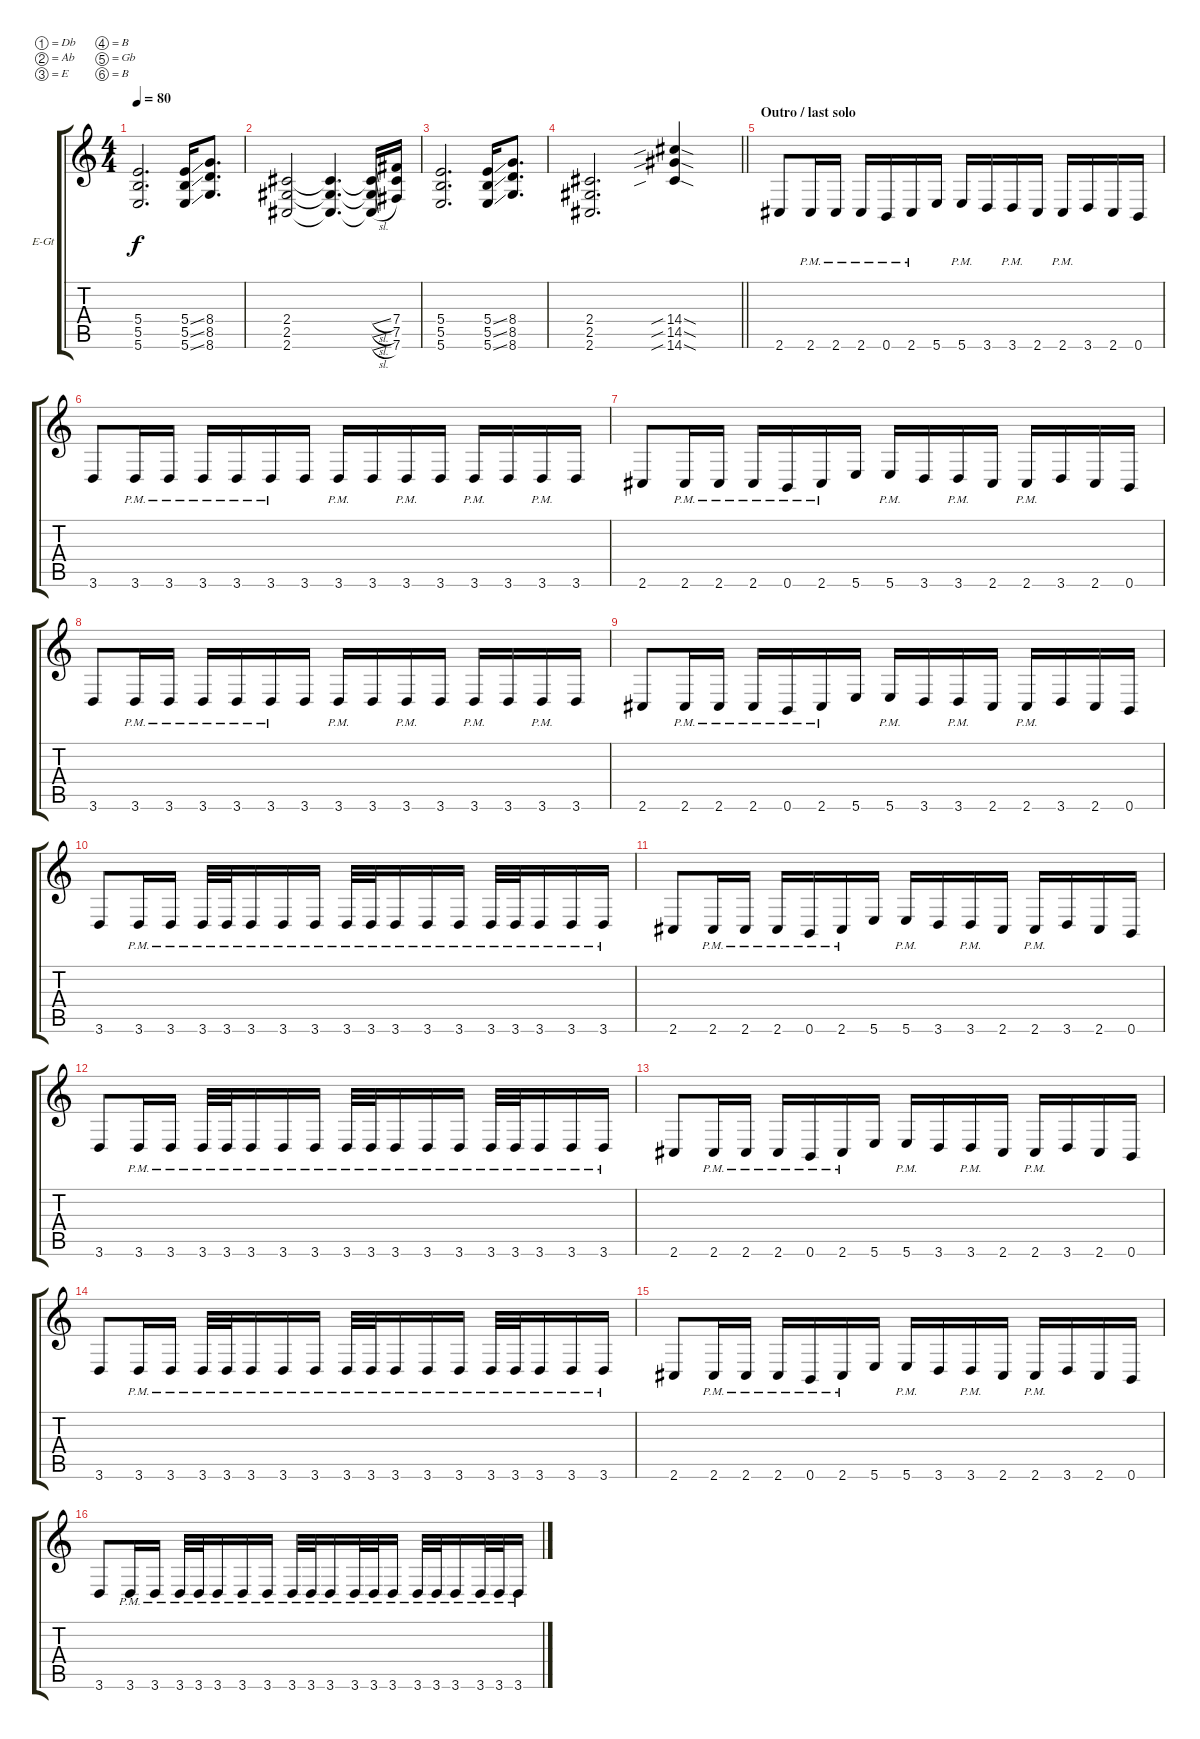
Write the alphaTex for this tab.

\bracketExtendMode groupsimilarinstruments
\firstSystemTrackNameOrientation horizontal
\otherSystemsTrackNameOrientation horizontal
\track ("Right guitar" "E-Gt") {instrument overdrivenguitar}
\staff {score tabs}
\tuning (Db4 Ab3 E3 B2 Gb2 B1)
\ts (4 4)
\tempo 80
\clef g2
\ks c
(5.4 5.5 5.6).2{d dy f} (5.4{ss} 5.5{ss} 5.6{ss}).16 (8.4 8.5 8.6).8{d} |
(2.4 2.5 2.6).2 (2.4{t} 2.5{t} 2.6{t}).4{d} (2.4{sl t} 2.5{sl t} 2.6{sl t}).16 (7.4 7.5 7.6).16 |
(5.4 5.5 5.6).2{d} (5.4{ss} 5.5{ss} 5.6{ss}).16 (8.4 8.5 8.6).8{d} |
\barLineRight lightlight
(2.4 2.5 2.6).2{d} (14.4{sib sod} 14.5{sib sod} 14.6{sib sod}).4 |
\section ("" "Outro / last solo")
2.6.8 2.6{pm}.16 2.6{pm}.16 2.6{pm}.16 0.6{pm}.16 2.6{pm}.16 5.6.16 5.6{pm}.16 3.6.16 3.6{pm}.16 2.6.16 2.6{pm}.16 3.6.16 2.6.16 0.6.16 |
3.6.8 3.6{pm}.16 3.6{pm}.16 3.6{pm}.16 3.6{pm}.16 3.6{pm}.16 3.6.16 3.6{pm}.16 3.6.16 3.6{pm}.16 3.6.16 3.6{pm}.16 3.6.16 3.6{pm}.16 3.6.16 |
2.6.8 2.6{pm}.16 2.6{pm}.16 2.6{pm}.16 0.6{pm}.16 2.6{pm}.16 5.6.16 5.6{pm}.16 3.6.16 3.6{pm}.16 2.6.16 2.6{pm}.16 3.6.16 2.6.16 0.6.16 |
3.6.8 3.6{pm}.16 3.6{pm}.16 3.6{pm}.16 3.6{pm}.16 3.6{pm}.16 3.6.16 3.6{pm}.16 3.6.16 3.6{pm}.16 3.6.16 3.6{pm}.16 3.6.16 3.6{pm}.16 3.6.16 |
2.6.8 2.6{pm}.16 2.6{pm}.16 2.6{pm}.16 0.6{pm}.16 2.6{pm}.16 5.6.16 5.6{pm}.16 3.6.16 3.6{pm}.16 2.6.16 2.6{pm}.16 3.6.16 2.6.16 0.6.16 |
3.6.8 3.6{pm}.16 3.6{pm}.16 3.6{pm}.32 3.6{pm}.32 3.6{pm}.16 3.6{pm}.16 3.6{pm}.16 3.6{pm}.32 3.6{pm}.32 3.6{pm}.16 3.6{pm}.16 3.6{pm}.16 3.6{pm}.32 3.6{pm}.32 3.6{pm}.16 3.6{pm}.16 3.6{pm}.16 |
2.6.8 2.6{pm}.16 2.6{pm}.16 2.6{pm}.16 0.6{pm}.16 2.6{pm}.16 5.6.16 5.6{pm}.16 3.6.16 3.6{pm}.16 2.6.16 2.6{pm}.16 3.6.16 2.6.16 0.6.16 |
3.6.8 3.6{pm}.16 3.6{pm}.16 3.6{pm}.32 3.6{pm}.32 3.6{pm}.16 3.6{pm}.16 3.6{pm}.16 3.6{pm}.32 3.6{pm}.32 3.6{pm}.16 3.6{pm}.16 3.6{pm}.16 3.6{pm}.32 3.6{pm}.32 3.6{pm}.16 3.6{pm}.16 3.6{pm}.16 |
2.6.8 2.6{pm}.16 2.6{pm}.16 2.6{pm}.16 0.6{pm}.16 2.6{pm}.16 5.6.16 5.6{pm}.16 3.6.16 3.6{pm}.16 2.6.16 2.6{pm}.16 3.6.16 2.6.16 0.6.16 |
3.6.8 3.6{pm}.16 3.6{pm}.16 3.6{pm}.32 3.6{pm}.32 3.6{pm}.16 3.6{pm}.16 3.6{pm}.16 3.6{pm}.32 3.6{pm}.32 3.6{pm}.16 3.6{pm}.16 3.6{pm}.16 3.6{pm}.32 3.6{pm}.32 3.6{pm}.16 3.6{pm}.16 3.6{pm}.16 |
2.6.8 2.6{pm}.16 2.6{pm}.16 2.6{pm}.16 0.6{pm}.16 2.6{pm}.16 5.6.16 5.6{pm}.16 3.6.16 3.6{pm}.16 2.6.16 2.6{pm}.16 3.6.16 2.6.16 0.6.16 |
3.6.8 3.6{pm}.16 3.6{pm}.16 3.6{pm}.32 3.6{pm}.32 3.6{pm}.16 3.6{pm}.16 3.6{pm}.16 3.6{pm}.32 3.6{pm}.32 3.6{pm}.16 3.6{pm}.32 3.6{pm}.32 3.6{pm}.16 3.6{pm}.32 3.6{pm}.32 3.6{pm}.16 3.6{pm}.32 3.6{pm}.32 3.6{pm}.16
